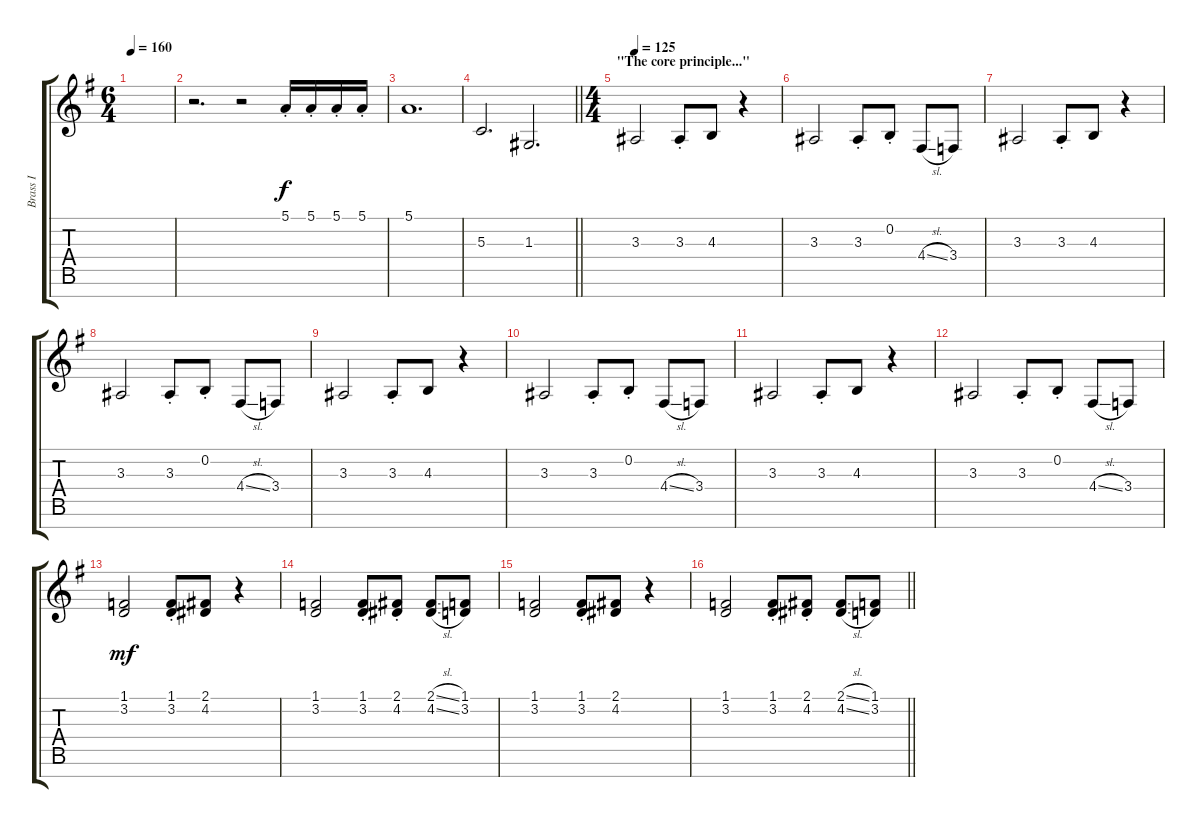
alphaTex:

\track ("Brass I " "Brass I ") {instrument frenchhorn}
\staff {score tabs}
\tuning (E4 B3 G3 D3 A2 E2 B1) {hide}
\ts (6 4)
\tempo 160
\clef g2
\ks g
|
r.2{d} r.2 5.1{st}.16{volume 14} 5.1{st}.16 5.1{st}.16 5.1{st}.16 |
5.1.1{d volume 5} |
\barLineRight lightlight
5.3.2{d volume 14} 1.3.2{d} |
\ts (4 4)
\section ("" "\"The core principle...\"")
\tempo 125
3.3.2{volume 13 instrument tuba} 3.3{st}.8 4.3.8 r.4 |
3.3.2 3.3{st}.8 0.2{st}.8 4.4{sl}.8 3.4.8 |
3.3.2 3.3{st}.8 4.3.8 r.4 |
3.3.2 3.3{st}.8 0.2{st}.8 4.4{sl}.8 3.4.8 |
3.3.2 3.3{st}.8 4.3.8 r.4 |
3.3.2 3.3{st}.8 0.2{st}.8 4.4{sl}.8 3.4.8 |
3.3.2 3.3{st}.8 4.3.8 r.4 |
3.3.2 3.3{st}.8 0.2{st}.8 4.4{sl}.8 3.4.8 |
(1.1 3.2).2{dy mf instrument frenchhorn} (1.1{st} 3.2{st}).8 (2.1 4.2).8 r.4 |
(1.1 3.2).2 (1.1{st} 3.2{st}).8 (2.1{st} 4.2{st}).8 (2.1{sl} 4.2{sl}).8 (1.1 3.2).8 |
(1.1 3.2).2 (1.1{st} 3.2{st}).8 (2.1 4.2).8 r.4 |
\barLineRight lightlight
(1.1 3.2).2 (1.1{st} 3.2{st}).8 (2.1{st} 4.2{st}).8 (2.1{sl} 4.2{sl}).8 (1.1 3.2).8
